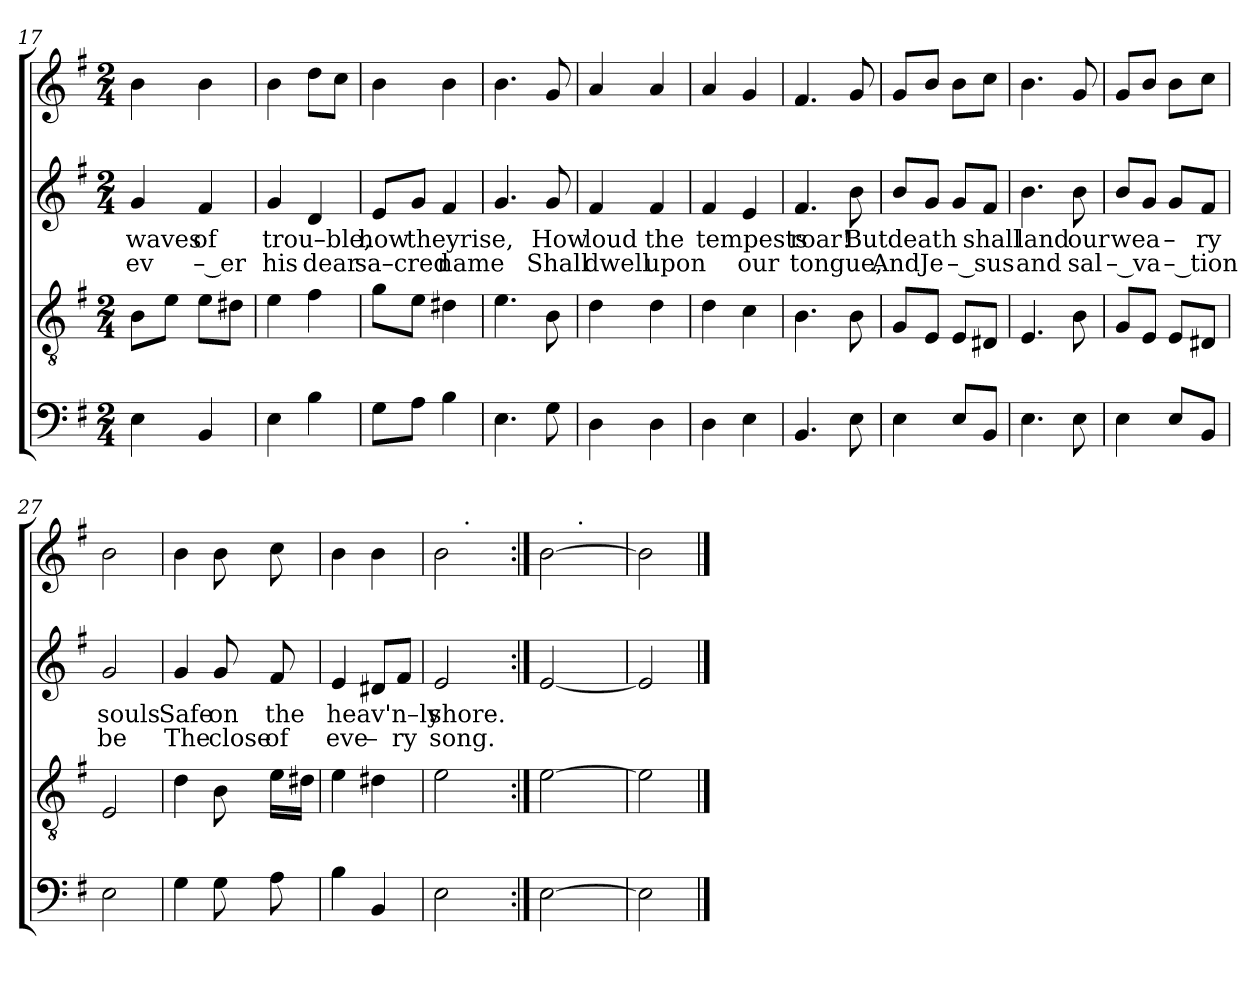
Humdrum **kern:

**kern	**kern	**kern	**text	**text	**kern
*part4	*part3	*part2	*part2	*part2	*part1
*staff4	*staff3	*staff2	*staff2	*staff2	*staff1
!!LO:LB:g=z
*clefF4	*clefGv2	*clefG2	*	*	*clefG2
*k[f#]	*k[f#]	*k[f#]	*	*	*k[f#]
*G:	*G:	*G:	*	*	*G:
*M2/4	*M2/4	*M2/4	*	*	*M2/4
=17	=17	=17	=17	=17	=17
!LO:N:head=solid	!LO:N:head=solid	!LO:N:head=solid	!LO:LY:b	!LO:LY:b	!LO:N:head=solid
4E\	8B\L	4g/	waves	ev	4b\
!	!LO:N:head=solid	!	!	!	!
.	8e\J	.	.	.	.
!LO:N:head=solid	!LO:N:head=solid	!LO:N:head=solid	!LO:LY:b	!LO:LY:b	!LO:N:head=solid
4BB/	8e\L	4f#/	of	– er	4b\
.	8d#X\J	.	.	.	.
=18	=18	=18	=18	=18	=18
!LO:N:head=solid	!LO:N:head=solid	!LO:N:head=solid	!LO:LY:b	!LO:LY:b	!LO:N:head=solid
4E\	4e\	4g/	trou–ble,	his	4b\
!LO:N:head=solid	!LO:N:head=solid	!	!	!LO:LY:b	!
4B\	4f#\	4d/	.	dear	8dd\L
!	!	!	!	!	!LO:N:head=solid
.	.	.	.	.	8cc\J
=19	=19	=19	=19	=19	=19
!LO:N:head=solid	!LO:N:head=solid	!LO:N:head=solid	!LO:LY:b	!LO:LY:b	!LO:N:head=solid
8G\L	8g\L	8e/L	how	sa–cred	4b\
!	!LO:N:head=solid	!LO:N:head=solid	!LO:LY:b	!	!
8A\J	8e\J	8g/J	theyrise,	.	.
!LO:N:head=solid	!	!LO:N:head=solid	!	!LO:LY:b	!LO:N:head=solid
4B\	4d#X\	4f#/	.	name	4b\
=20	=20	=20	=20	=20	=20
!LO:N:head=solid	!LO:N:head=solid	!LO:N:head=solid	!	!	!LO:N:head=solid
4.E\	4.e\	4.g/	.	.	4.b\
!LO:N:head=solid	!LO:N:head=solid	!LO:N:head=solid	!LO:LY:b	!LO:LY:b	!LO:N:head=solid
8G\	8B\	8g/	How	Shall	8g/
=21	=21	=21	=21	=21	=21
!	!	!LO:N:head=solid	!LO:LY:b	!LO:LY:b	!
4D\	4d\	4f#/	loud	dwell	4a/
!	!	!LO:N:head=solid	!LO:LY:b	!LO:LY:b	!
4D\	4d\	4f#/	the	upon	4a/
=22	=22	=22	=22	=22	=22
!	!	!LO:N:head=solid	!LO:LY:b	!	!
4D\	4d\	4f#/	tempests	.	4a/
!LO:N:head=solid	!LO:N:head=solid	!LO:N:head=solid	!	!LO:LY:b	!LO:N:head=solid
4E\	4c\	4e/	.	our	4g/
=23	=23	=23	=23	=23	=23
!LO:N:head=solid	!LO:N:head=solid	!LO:N:head=solid	!LO:LY:b	!LO:LY:b	!LO:N:head=solid
4.BB/	4.B\	4.f#/	roar!	tongue,	4.f#/
!LO:N:head=solid	!LO:N:head=solid	!LO:N:head=solid	!LO:LY:b	!	!LO:N:head=solid
8E\	8B\	8b\	But	.	8g/
=24	=24	=24	=24	=24	=24
!LO:N:head=solid	!LO:N:head=solid	!LO:N:head=solid	!LO:LY:b	!LO:LY:b	!LO:N:head=solid
4E\	8G/L	8b/L	death	And	8g/L
!	!LO:N:head=solid	!LO:N:head=solid	!	!LO:LY:b:rj	!LO:N:head=solid
.	8E/J	8g/J	.	Je	8b/J
!LO:N:head=solid	!LO:N:head=solid	!LO:N:head=solid	!	!LO:LY:b:rj	!LO:N:head=solid
8E/L	8E/L	8g/L	.	– sus	8b\L
!LO:N:head=solid	!	!LO:N:head=solid	!LO:LY:b	!	!LO:N:head=solid
8BB/J	8D#X/J	8f#/J	shall	.	8cc\J
=25	=25	=25	=25	=25	=25
!LO:N:head=solid	!LO:N:head=solid	!LO:N:head=solid	!LO:LY:b	!LO:LY:b	!LO:N:head=solid
4.E\	4.E/	4.b\	land	and	4.b\
!LO:N:head=solid	!LO:N:head=solid	!LO:N:head=solid	!LO:LY:b	!LO:LY:b	!LO:N:head=solid
8E\	8B\	8b\	our	sal	8g/
=26	=26	=26	=26	=26	=26
!LO:N:head=solid	!LO:N:head=solid	!LO:N:head=solid	!LO:LY:b	!LO:LY:b	!LO:N:head=solid
4E\	8G/L	8b/L	wea	– va	8g/L
!	!LO:N:head=solid	!LO:N:head=solid	!	!	!LO:N:head=solid
.	8E/J	8g/J	.	.	8b/J
!LO:N:head=solid	!LO:N:head=solid	!LO:N:head=solid	!LO:LY:b	!LO:LY:b	!LO:N:head=solid
8E/L	8E/L	8g/L	–	– tion	8b\L
!LO:N:head=solid	!	!LO:N:head=solid	!LO:LY:b:rj	!	!LO:N:head=solid
8BB/J	8D#X/J	8f#/J	ry	.	8cc\J
=27	=27	=27	=27	=27	=27
!LO:N:head=open	!LO:N:head=open	!	!LO:LY:b	!LO:LY:b	!LO:N:head=open
2E\	2E/	2g/	souls	be	2b\
=28	=28	=28	=28	=28	=28
!LO:N:head=solid	!	!LO:N:head=solid	!LO:LY:b	!LO:LY:b	!LO:N:head=solid
4G\	4d\	4g/	Safe	The	4b\
!LO:N:head=solid	!LO:N:head=solid	!LO:N:head=solid	!LO:LY:b	!LO:LY:b	!LO:N:head=solid
8G\	8B\	8g/	on	close	8b\
!	!LO:N:head=solid	!LO:N:head=solid	!LO:LY:b	!LO:LY:b	!LO:N:head=solid
8A\	16e\LL	8f#/	the	of	8cc\
.	16d#X\JJ	.	.	.	.
=29	=29	=29	=29	=29	=29
!LO:N:head=solid	!LO:N:head=solid	!LO:N:head=solid	!LO:LY:b	!LO:LY:b	!LO:N:head=solid
4B\	4e\	4e/	heav'n–ly	eve	4b\
!LO:N:head=solid	!	!	!	!LO:LY:b	!LO:N:head=solid
4BB/	4d#X\	8d#X/L	.	–	4b\
!	!	!LO:N:head=solid	!	!LO:LY:b	!
.	.	8f#/J	.	ry	.
=30	=30	=30	=30	=30	=30
!LO:N:head=open	!LO:N:head=open	!LO:N:head=open	!LO:LY:b	!LO:LY:b	!LO:N:head=open
*	*	*	*	*	*^
2E\	2e\	2e/	shore.	song.	2b\	12..ryy
!	!	!	!	!	!	!LO:TX:a:t=.
.	.	.	.	.	.	3ryy
.	.	.	.	.	.	48ryy
=31:|!	=31:|!	=31:|!	=31:|!	=31:|!	=31:|!	=31:|!
!LO:N:head=open	!LO:N:head=open	!LO:N:head=open	!	!	!LO:N:head=open	!
[>2E\	[>2e\	[<2e/	.	.	[>2b\	8..ryy
!	!	!	!	!	!	!LO:TX:a:t=.
.	.	.	.	.	.	4ryy
.	.	.	.	.	.	32ryy
=32	=32	=32	=32	=32	=32	=32
!LO:N:head=open	!LO:N:head=open	!LO:N:head=open	!	!	!LO:N:head=open	!
*	*	*	*	*	*v	*v
2E\]	2e\]	2e/]	.	.	2b\]
==	==	==	==	==	==
*-	*-	*-	*-	*-	*-
